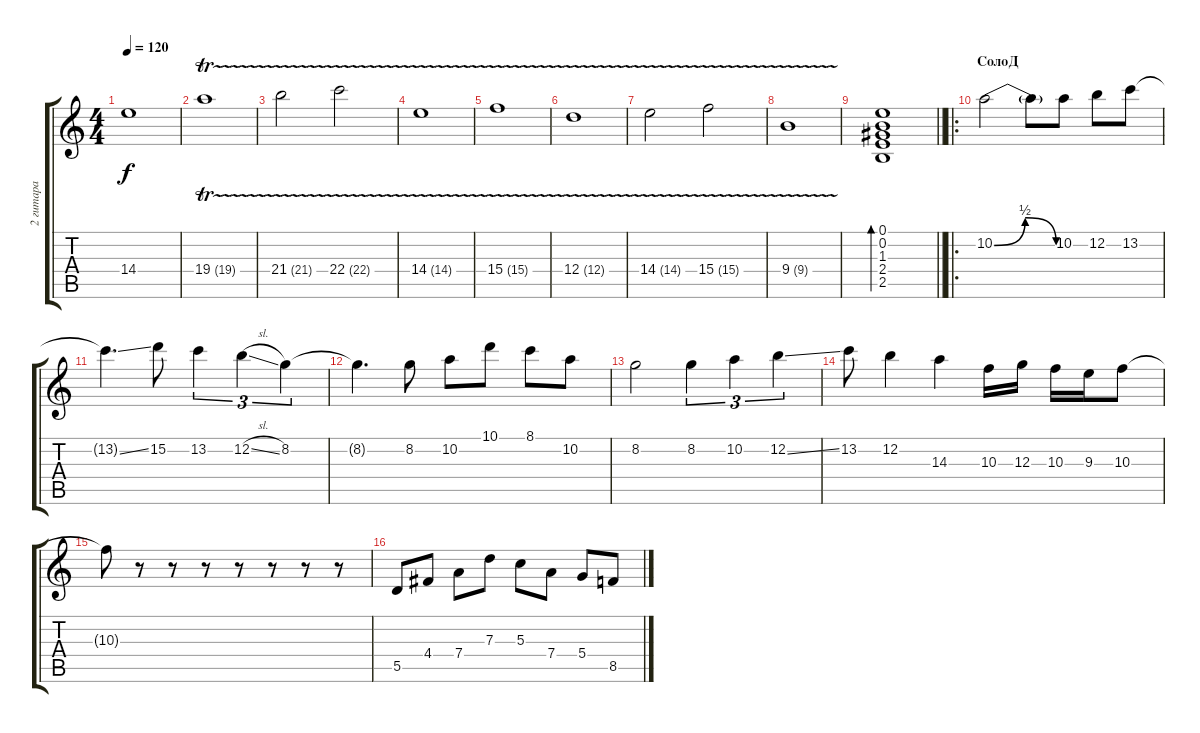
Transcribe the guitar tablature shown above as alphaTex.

\track ("2 гитара" "2 гитара") {instrument distortionguitar bank 22}
\staff {score tabs}
\tuning (E4 B3 G3 D3 A2 E2) {hide}
\ts (4 4)
\tempo 120
\clef g2
\ks c
14.4.1{dy f} |
19.4{tr (19 32)}.1 |
21.4{tr (21 32)}.2 22.4{tr (22 32)}.2 |
14.4{tr (14 32)}.1 |
15.4{tr (15 32)}.1 |
12.4{tr (12 32)}.1 |
14.4{tr (14 32)}.2 15.4{tr (15 32)}.2 |
9.4{tr (9 32)}.1 |
\barLineRight lightlight
(0.1 0.2 1.3 2.4 2.5).1{bd 120} |
\ro
\section ("" "СолоД")
10.2{be (bendrelease 0 0 15 2 15 2 60 0)}.2{instrument distortionguitar} 10.2{t}.8 10.2.8 12.2.8 13.2.8 |
13.2{ss t}.4{d} 15.2.8 13.2.4{tu (3 2)} 12.2{sl}.4{tu (3 2)} 8.2.4{tu (3 2)} |
8.2{t}.4{d} 8.2.8 10.2.8 10.1.8 8.1.8 10.2.8 |
8.2.2 8.2.4{tu (3 2)} 10.2.4{tu (3 2)} 12.2{ss}.4{tu (3 2)} |
13.2.8 12.2.4 14.3.4 10.3.16 12.3.16 10.3.16 9.3.16 10.3.8 |
10.3{t}.8 r.8 r.8 r.8 r.8 r.8 r.8 r.8 |
5.5.8 4.4.8 7.4.8 7.3.8 5.3.8 7.4.8 5.4.8 8.5.8
